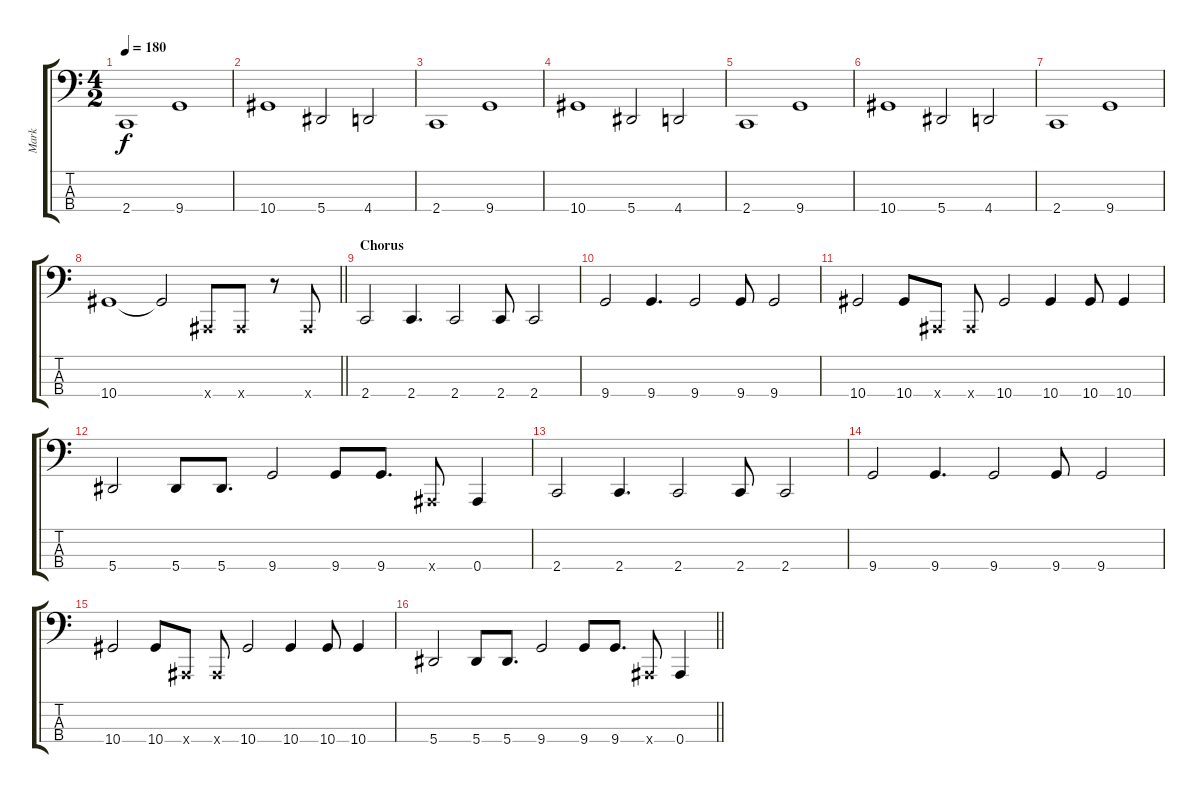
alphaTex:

\track ("Mark" "Mark") {instrument electricbasspick}
\staff {score tabs}
\tuning (Eb2 Bb1 F1 Bb0) {hide}
\ts (4 2)
\tempo 180
\clef f4
\ks c
2.4.1{dy f} 9.4.1 |
10.4.1 5.4.2 4.4.2 |
2.4.1 9.4.1 |
10.4.1 5.4.2 4.4.2 |
2.4.1 9.4.1 |
10.4.1 5.4.2 4.4.2 |
2.4.1 9.4.1 |
\barLineRight lightlight
10.4.1 10.4{t}.2 0.4{x}.8 0.4{x}.8 r.8 0.4{x}.8 |
\section ("" "Chorus")
2.4.2 2.4.4{d} 2.4.2 2.4.8 2.4.2 |
9.4.2 9.4.4{d} 9.4.2 9.4.8 9.4.2 |
10.4.2 10.4.8 0.4{x}.8 0.4{x}.8 10.4.2 10.4.4 10.4.8 10.4.4 |
5.4.2 5.4.8 5.4.8{d} 9.4.2 9.4.8 9.4.8{d} 0.4{x}.8 0.4.4 |
2.4.2 2.4.4{d} 2.4.2 2.4.8 2.4.2 |
9.4.2 9.4.4{d} 9.4.2 9.4.8 9.4.2 |
10.4.2 10.4.8 0.4{x}.8 0.4{x}.8 10.4.2 10.4.4 10.4.8 10.4.4 |
\barLineRight lightlight
5.4.2 5.4.8 5.4.8{d} 9.4.2 9.4.8 9.4.8{d} 0.4{x}.8 0.4.4
